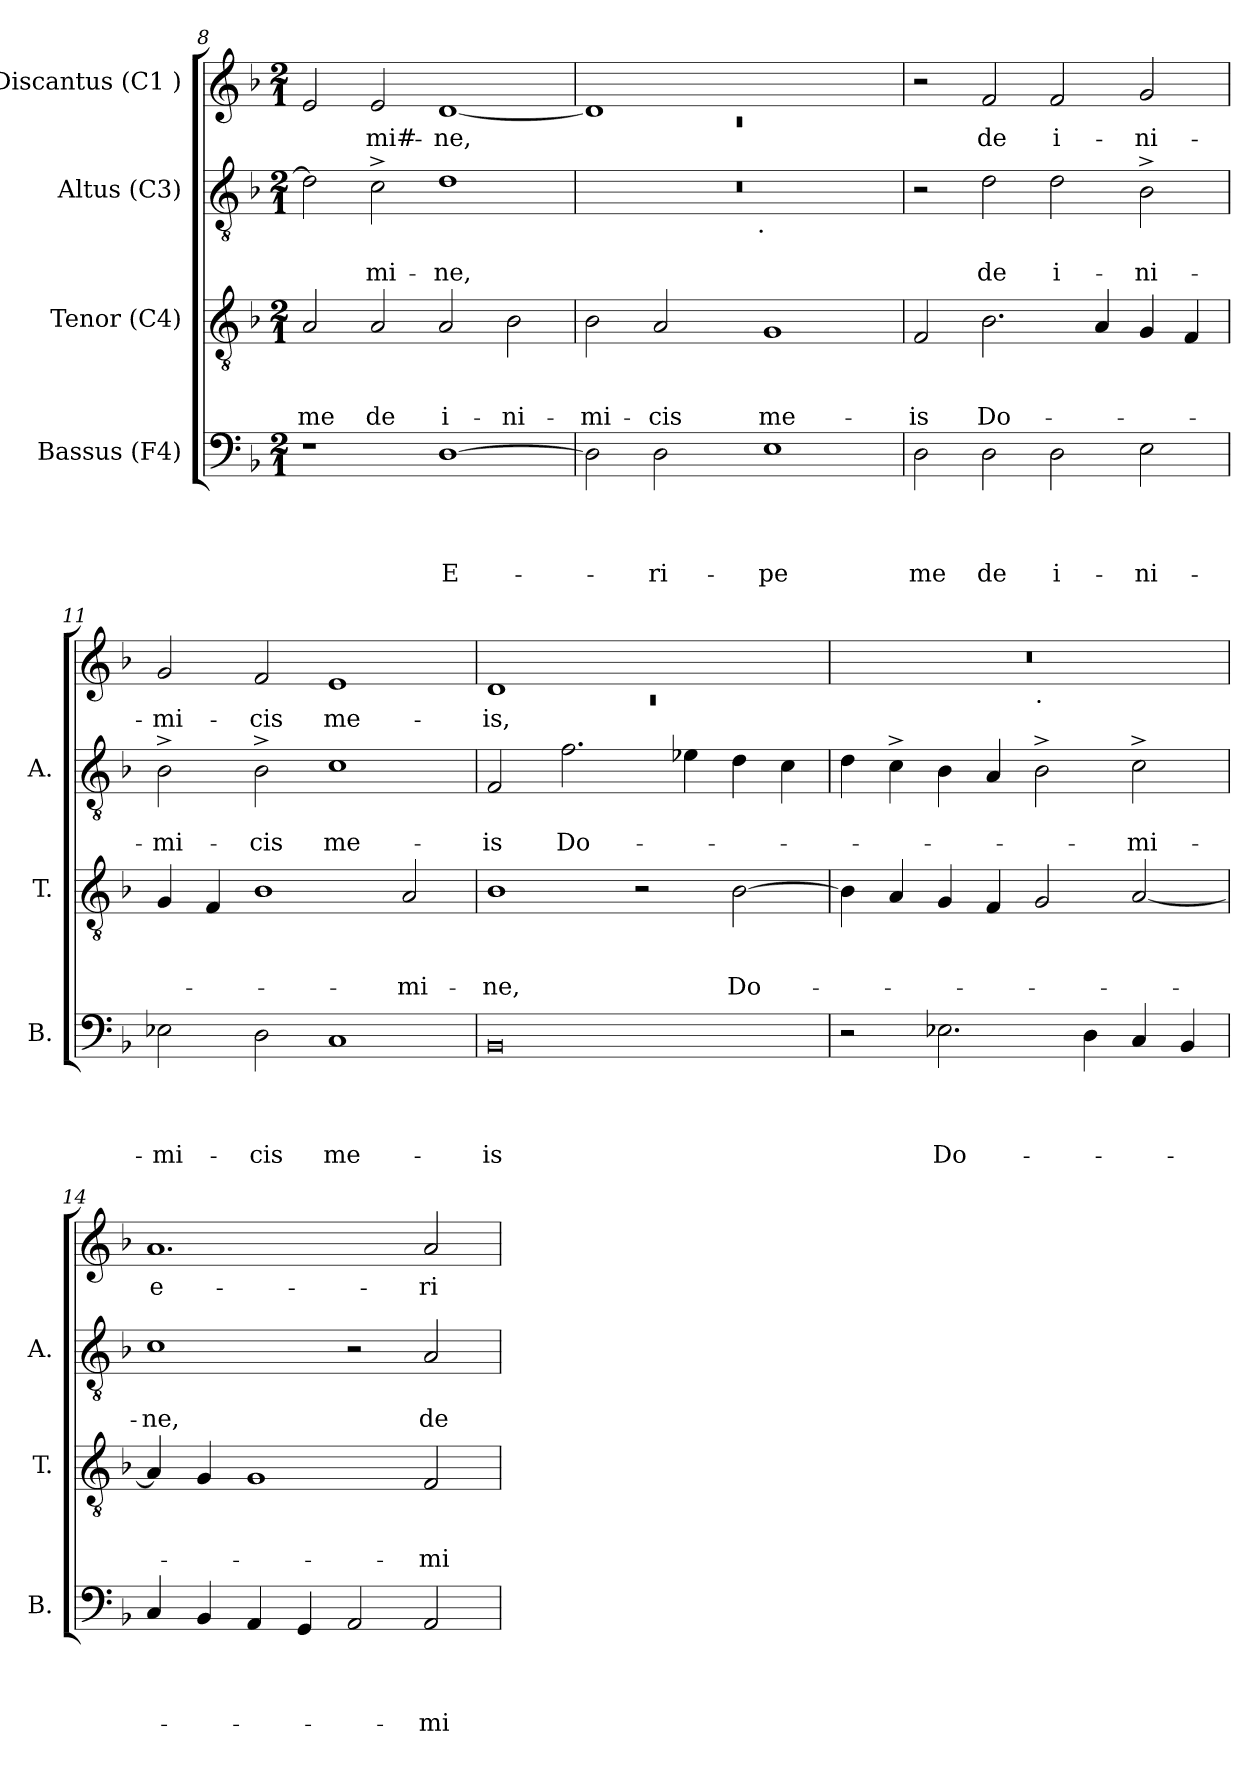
**kern	**text	**text	**text	**text	**kern	**text	**text	**text	**kern	**text	**text	**kern	**text
*part4	*part4	*part4	*part4	*part4	*part3	*part3	*part3	*part3	*part2	*part2	*part2	*part1	*part1
*staff4	*staff4	*staff4	*staff4	*staff4	*staff3	*staff3	*staff3	*staff3	*staff2	*staff2	*staff2	*staff1	*staff1
*I"Bassus (F4)	*	*	*	*	*I"Tenor (C4)	*	*	*	*I"Altus (C3)	*	*	*I"Discantus (C1 )	*
*I'B.	*	*	*	*	*I'T.	*	*	*	*I'A.	*	*	*	*
*clefF4	*	*	*	*	*clefGv2	*	*	*	*clefGv2	*	*	*clefG2	*
*k[b-]	*	*	*	*	*k[b-]	*	*	*	*k[b-]	*	*	*k[b-]	*
*F:	*	*	*	*	*F:	*	*	*	*F:	*	*	*F:	*
*M2/1	*	*	*	*	*M2/1	*	*	*	*M2/1	*	*	*M2/1	*
=8	=8	=8	=8	=8	=8	=8	=8	=8	=8	=8	=8	=8	=8
!	!	!	!	!	!	!	!	!LO:LY:b	!	!	!	!	!
1r	.	.	.	.	2A/	.	.	me	2d\]	.	.	2e/	.
!	!	!	!	!	!	!	!	!LO:LY:b	!	!	!LO:LY:b	!	!LO:LY:b
.	.	.	.	.	2A/	.	.	de	2c^>\	.	-mi-	2e/	-mi#-
!	!	!	!	!LO:LY:b	!	!	!	!LO:LY:b	!	!	!LO:LY:b	!	!LO:LY:b
[>1D	.	.	.	E-	2A/	.	.	i-	1d	.	-ne,	[<1d	-ne,
!	!	!	!	!	!	!	!	!LO:LY:b	!	!	!	!	!
.	.	.	.	.	2B-\	.	.	-ni-	.	.	.	.	.
=9	=9	=9	=9	=9	=9	=9	=9	=9	=9	=9	=9	=9	=9
*	*	*	*	*	*	*	*	*	*	*	*	*^	*
!	!	!	!	!	!	!	!	!LO:LY:b	!	!	!	!	!LO:N:vis=1	!
*	*	*	*	*	*	*	*	*	*^	*	*	*	*	*
2D\]	.	.	.	.	2B-\	.	.	-mi-	0r	3%2ryy	.	.	1d]	0rc	.
!	!	!	!	!LO:LY:b	!	!	!	!LO:LY:b	!	!	!	!	!	!	!
2D\	.	.	.	-ri-	2A/	.	.	-cis	.	.	.	.	.	.	.
.	.	.	.	.	.	.	.	.	.	6ryy	.	.	.	.	.
.	.	.	.	.	.	.	.	.	.	12...ryy	.	.	.	.	.
!	!	!	!	!	!	!	!	!	!	!LO:TX:b:t=.	!	!	!	!	!
.	.	.	.	.	.	.	.	.	.	3%2ryy	.	.	.	.	.
!	!	!	!	!LO:LY:b	!	!	!	!LO:LY:b	!	!	!	!	!	!	!
1E	.	.	.	-pe	1G	.	.	me-	.	.	.	.	1ryy	.	.
.	.	.	.	.	.	.	.	.	.	3ryy	.	.	.	.	.
.	.	.	.	.	.	.	.	.	.	96ryy	.	.	.	.	.
=10	=10	=10	=10	=10	=10	=10	=10	=10	=10	=10	=10	=10	=10	=10	=10
!	!	!	!	!LO:LY:b	!	!	!	!LO:LY:b	!	!	!	!	!	!	!
*	*	*	*	*	*	*	*	*	*v	*v	*	*	*	*	*
*	*	*	*	*	*	*	*	*	*	*	*	*v	*v	*
2D\	.	.	.	me	2F/	.	.	-is	2r	.	.	2r	.
!	!	!	!	!LO:LY:b	!	!	!	!LO:LY:b	!	!	!LO:LY:b	!	!LO:LY:b
2D\	.	.	.	de	2.B-\	.	.	Do-	2d\	.	de	2f/	de
!	!	!	!	!LO:LY:b	!	!	!	!	!	!	!LO:LY:b	!	!LO:LY:b
2D\	.	.	.	i-	.	.	.	.	2d\	.	i-	2f/	i-
.	.	.	.	.	4A/	.	.	.	.	.	.	.	.
!	!	!	!	!LO:LY:b	!	!	!	!	!	!	!LO:LY:b	!	!LO:LY:b
2E\	.	.	.	-ni-	4G/	.	.	.	2B-^>\	.	-ni-	2g/	-ni-
.	.	.	.	.	4F/	.	.	.	.	.	.	.	.
!!LO:LB:g=z
=11	=11	=11	=11	=11	=11	=11	=11	=11	=11	=11	=11	=11	=11
!	!	!	!	!LO:LY:b	!	!	!	!	!	!	!LO:LY:b	!	!LO:LY:b
2E-\	.	.	.	-mi-	4G/	.	.	.	2B-^>\	.	-mi-	2g/	-mi-
.	.	.	.	.	4F/	.	.	.	.	.	.	.	.
!	!	!	!	!LO:LY:b	!	!	!	!	!	!	!LO:LY:b	!	!LO:LY:b
2D\	.	.	.	-cis	1B-	.	.	.	2B-^>\	.	-cis	2f/	-cis
!	!	!	!	!LO:LY:b	!	!	!	!	!	!	!LO:LY:b	!	!LO:LY:b
1C	.	.	.	me-	.	.	.	.	1c	.	me-	1e	me-
!	!	!	!	!	!	!	!	!LO:LY:b	!	!	!	!	!
.	.	.	.	.	2A/	.	.	-mi-	.	.	.	.	.
=12	=12	=12	=12	=12	=12	=12	=12	=12	=12	=12	=12	=12	=12
*	*	*	*	*	*	*	*	*	*	*	*	*^	*
!	!	!	!	!LO:LY:b:rj	!	!	!	!LO:LY:b	!	!	!LO:LY:b	!	!LO:N:vis=1	!LO:LY:b
0BB-	.	.	.	-is	1B-	.	.	-ne,	2F/	.	-is	1d	0rc	-is,
!	!	!	!	!	!	!	!	!	!	!	!LO:LY:b	!	!	!
.	.	.	.	.	.	.	.	.	2.f\	.	Do-	.	.	.
.	.	.	.	.	2r	.	.	.	.	.	.	1ryy	.	.
.	.	.	.	.	.	.	.	.	4e-\	.	.	.	.	.
!	!	!	!	!	!	!	!	!LO:LY:b	!	!	!	!	!	!
.	.	.	.	.	[>2B-\	.	.	Do-	4d\	.	.	.	.	.
.	.	.	.	.	.	.	.	.	4c\	.	.	.	.	.
=13	=13	=13	=13	=13	=13	=13	=13	=13	=13	=13	=13	=13	=13	=13
2r	.	.	.	.	4B-\]	.	.	.	4d\	.	.	0r	1ryy	.
.	.	.	.	.	4A/	.	.	.	4c^>\	.	.	.	.	.
!	!	!	!	!LO:LY:b	!	!	!	!	!	!	!	!	!	!
2.E-\	.	.	.	Do-	4G/	.	.	.	4B-\	.	.	.	.	.
.	.	.	.	.	4F/	.	.	.	4A/	.	.	.	.	.
!	!	!	!	!	!	!	!	!	!	!	!	!	!LO:TX:b:t=.	!
.	.	.	.	.	2G/	.	.	.	2B-^>\	.	.	.	1ryy	.
4D\	.	.	.	.	.	.	.	.	.	.	.	.	.	.
!	!	!	!	!	!	!	!	!	!	!	!LO:LY:b	!	!	!
4C/	.	.	.	.	[<2A/	.	.	.	2c^>\	.	-mi-	.	.	.
4BB-/	.	.	.	.	.	.	.	.	.	.	.	.	.	.
=14	=14	=14	=14	=14	=14	=14	=14	=14	=14	=14	=14	=14	=14	=14
!	!	!	!	!	!	!	!	!	!	!	!LO:LY:b	!	!	!LO:LY:b:rj
*	*	*	*	*	*	*	*	*	*	*	*	*v	*v	*
4C/	.	.	.	.	4A/]	.	.	.	1c	.	-ne,	1.a	e-
4BB-/	.	.	.	.	4G/	.	.	.	.	.	.	.	.
4AA/	.	.	.	.	1G	.	.	.	.	.	.	.	.
4GG/	.	.	.	.	.	.	.	.	.	.	.	.	.
2AA/	.	.	.	.	.	.	.	.	2r	.	.	.	.
!	!	!	!	!LO:LY:b	!	!	!	!LO:LY:b	!	!	!LO:LY:b	!	!LO:LY:b
2AA/	.	.	.	-mi-	2F/	.	.	-mi-	2A/	.	de	2a/	-ri-
=	=	=	=	=	=	=	=	=	=	=	=	=	=
*-	*-	*-	*-	*-	*-	*-	*-	*-	*-	*-	*-	*-	*-
